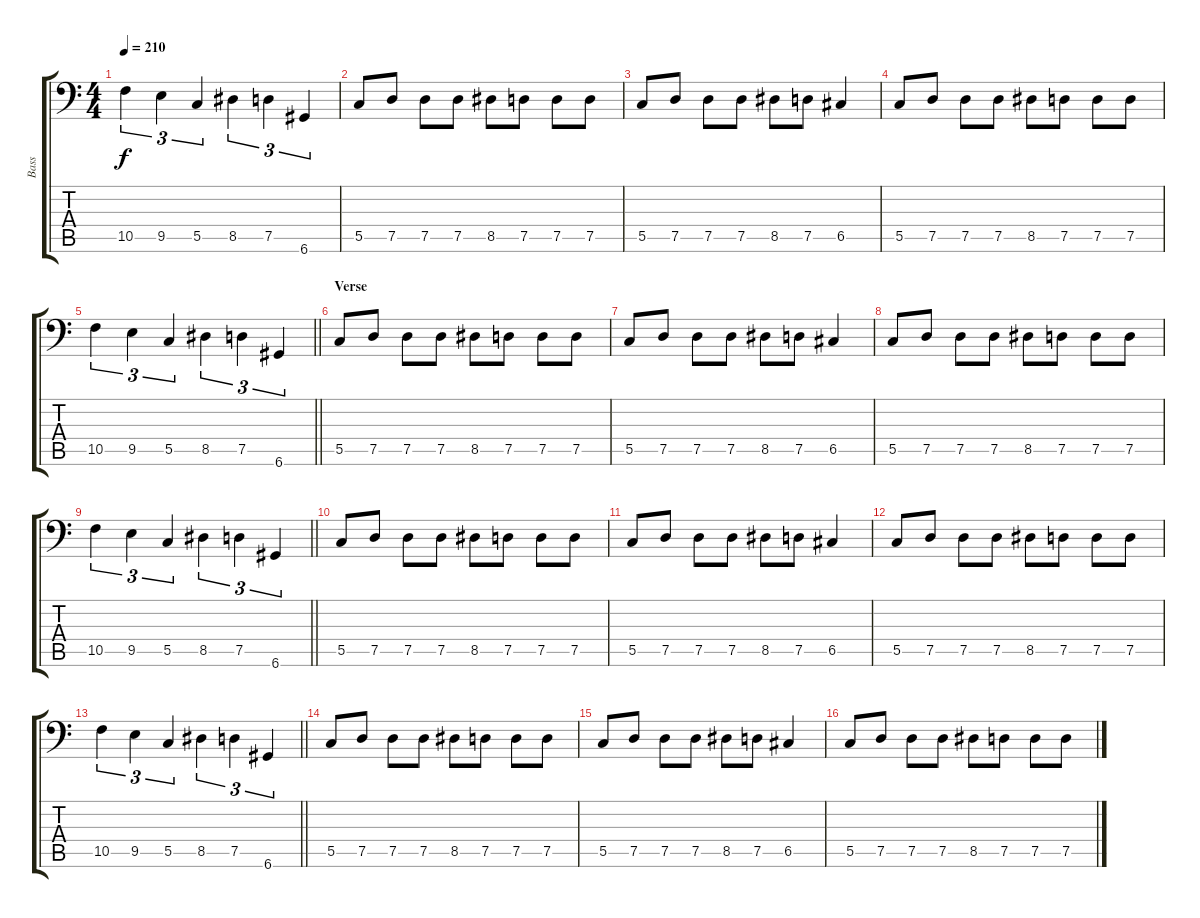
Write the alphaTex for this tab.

\track ("Bass" "Bass") {instrument electricbassfinger}
\staff {score tabs}
\tuning (D3 A2 F2 C2 G1 D1) {hide}
\ts (4 4)
\tempo 210
\clef f4
\ks c
10.5.4{tu (3 2) dy f} 9.5.4{tu (3 2)} 5.5.4{tu (3 2)} 8.5.4{tu (3 2)} 7.5.4{tu (3 2)} 6.6.4{tu (3 2)} |
5.5.8 7.5.8 7.5.8 7.5.8 8.5.8 7.5.8 7.5.8 7.5.8 |
5.5.8 7.5.8 7.5.8 7.5.8 8.5.8 7.5.8 6.5.4 |
5.5.8 7.5.8 7.5.8 7.5.8 8.5.8 7.5.8 7.5.8 7.5.8 |
\barLineRight lightlight
10.5.4{tu (3 2)} 9.5.4{tu (3 2)} 5.5.4{tu (3 2)} 8.5.4{tu (3 2)} 7.5.4{tu (3 2)} 6.6.4{tu (3 2)} |
\section ("" "Verse")
5.5.8 7.5.8 7.5.8 7.5.8 8.5.8 7.5.8 7.5.8 7.5.8 |
5.5.8 7.5.8 7.5.8 7.5.8 8.5.8 7.5.8 6.5.4 |
5.5.8 7.5.8 7.5.8 7.5.8 8.5.8 7.5.8 7.5.8 7.5.8 |
\barLineRight lightlight
10.5.4{tu (3 2)} 9.5.4{tu (3 2)} 5.5.4{tu (3 2)} 8.5.4{tu (3 2)} 7.5.4{tu (3 2)} 6.6.4{tu (3 2)} |
5.5.8 7.5.8 7.5.8 7.5.8 8.5.8 7.5.8 7.5.8 7.5.8 |
5.5.8 7.5.8 7.5.8 7.5.8 8.5.8 7.5.8 6.5.4 |
5.5.8 7.5.8 7.5.8 7.5.8 8.5.8 7.5.8 7.5.8 7.5.8 |
\barLineRight lightlight
10.5.4{tu (3 2)} 9.5.4{tu (3 2)} 5.5.4{tu (3 2)} 8.5.4{tu (3 2)} 7.5.4{tu (3 2)} 6.6.4{tu (3 2)} |
5.5.8 7.5.8 7.5.8 7.5.8 8.5.8 7.5.8 7.5.8 7.5.8 |
5.5.8 7.5.8 7.5.8 7.5.8 8.5.8 7.5.8 6.5.4 |
5.5.8 7.5.8 7.5.8 7.5.8 8.5.8 7.5.8 7.5.8 7.5.8
